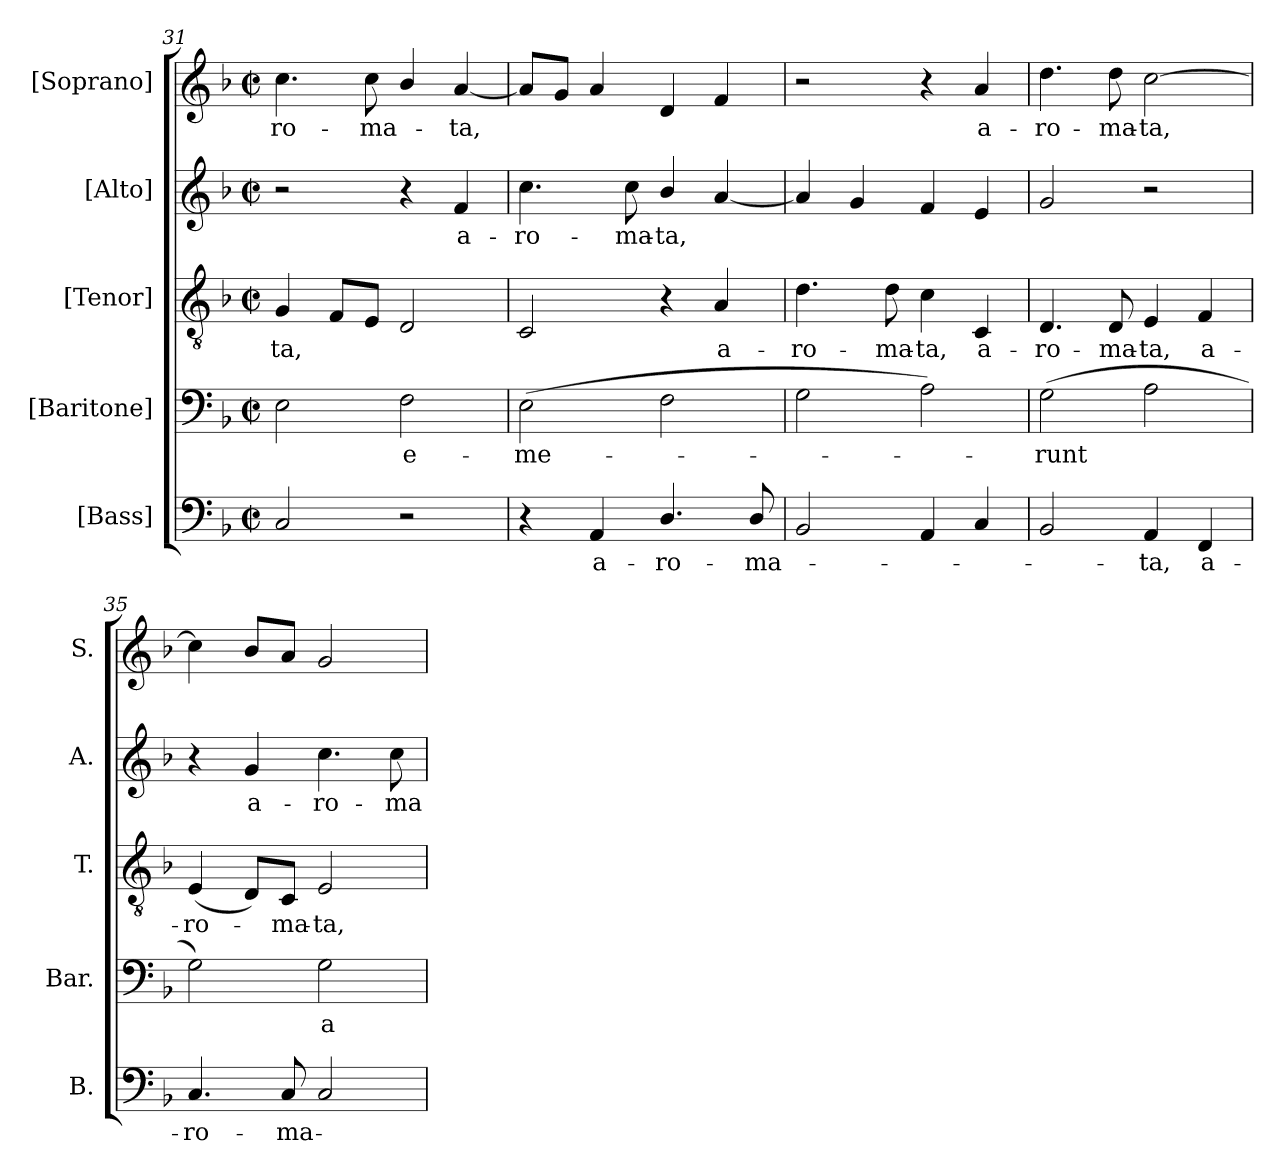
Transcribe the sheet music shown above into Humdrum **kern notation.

**kern	**text	**kern	**text	**kern	**text	**kern	**text	**kern	**text
*part5	*part5	*part4	*part4	*part3	*part3	*part2	*part2	*part1	*part1
*staff5	*staff5	*staff4	*staff4	*staff3	*staff3	*staff2	*staff2	*staff1	*staff1
*I"[Bass]	*	*I"[Baritone]	*	*I"[Tenor]	*	*I"[Alto]	*	*I"[Soprano]	*
*I'B.	*	*I'Bar.	*	*I'T.	*	*I'A.	*	*I'S.	*
!!LO:LB:g=z
*clefF4	*	*clefF4	*	*clefGv2	*	*clefG2	*	*clefG2	*
*	*	*	*	*ITrd7c12	*	*	*	*	*
*k[b-]	*	*k[b-]	*	*k[b-]	*	*k[b-]	*	*k[b-]	*
*F:	*	*F:	*	*F:	*	*F:	*	*F:	*
*M2/2	*	*M2/2	*	*M2/2	*	*M2/2	*	*M2/2	*
*met(c|)	*	*met(c|)	*	*met(c|)	*	*met(c|)	*	*met(c|)	*
=31	=31	=31	=31	=31	=31	=31	=31	=31	=31
!	!	!	!	!	!LO:LY:b:color=#000000	!	!	!	!
!	!	!	!	!	!	!	!	!	!LO:LY:b:color=#000000
2Ci/	.	2Ei\	.	4GGi/	-ta,	2r	.	4.cci\	-ro-
.	.	.	.	8FFi/L	.	.	.	.	.
!	!	!	!	!	!	!	!	!	!LO:LY:b:color=#000000
.	.	.	.	8EEi/J	.	.	.	8cci\	-ma-
!	!	!	!LO:LY:b:color=#000000	!	!	!	!	!	!
2r	.	2Fi\	e-	2DDi/	.	4r	.	4b-i/	.
!	!	!	!	!	!	!	!LO:LY:b:color=#000000	!	!
!	!	!	!	!	!	!	!	!	!LO:LY:b:color=#000000
.	.	.	.	.	.	4fi/	a-	[4ai/	-ta,
=32	=32	=32	=32	=32	=32	=32	=32	=32	=32
!	!	!	!LO:LY:b:color=#000000	!	!	!	!	!	!
!	!	!	!	!	!	!	!LO:LY:b:color=#000000	!	!
4r	.	(2Ei\	-me-	2CCi/	.	4.cci\	-ro-	8ai/L]	.
.	.	.	.	.	.	.	.	8gi/J	.
!	!LO:LY:b:color=#000000	!	!	!	!	!	!	!	!
4AAi/	a-	.	.	.	.	.	.	4ai/	.
!	!	!	!	!	!	!	!LO:LY:b:color=#000000	!	!
.	.	.	.	.	.	8cci\	-ma-	.	.
!	!LO:LY:b:color=#000000	!	!	!	!	!	!	!	!
!	!	!	!	!	!	!	!LO:LY:b:color=#000000	!	!
4.Di/	-ro-	2Fi\	.	4r	.	4b-i/	-ta,	4di/	.
!	!	!	!	!	!LO:LY:b:color=#000000	!	!	!	!
.	.	.	.	4AAi/	a-	[4ai/	.	4fi/	.
!	!LO:LY:b:color=#000000	!	!	!	!	!	!	!	!
8Di/	-ma-	.	.	.	.	.	.	.	.
=33	=33	=33	=33	=33	=33	=33	=33	=33	=33
!	!	!	!	!	!LO:LY:b:color=#000000	!	!	!	!
2BB-i/	.	2Gi\	.	4.Di\	-ro-	4ai/]	.	2r	.
.	.	.	.	.	.	4gi/	.	.	.
!	!	!	!	!	!LO:LY:b:color=#000000	!	!	!	!
.	.	.	.	8Di\	-ma-	.	.	.	.
!	!	!	!	!	!LO:LY:b:color=#000000	!	!	!	!
4AAi/	.	2Ai\)	.	4Ci\	-ta,	4fi/	.	4r	.
!	!	!	!	!	!LO:LY:b:color=#000000	!	!	!	!
!	!	!	!	!	!	!	!	!	!LO:LY:b:color=#000000
4Ci/	.	.	.	4CCi/	a-	4ei/	.	4ai/	a-
=34	=34	=34	=34	=34	=34	=34	=34	=34	=34
!	!	!	!LO:LY:b:color=#000000	!	!	!	!	!	!
!	!	!	!	!	!LO:LY:b:color=#000000	!	!	!	!
!	!	!	!	!	!	!	!	!	!LO:LY:b:color=#000000
2BB-i/	.	(2Gi\	-runt	4.DDi/	-ro-	2gi/	.	4.ddi\	-ro-
!	!	!	!	!	!LO:LY:b:color=#000000	!	!	!	!
!	!	!	!	!	!	!	!	!	!LO:LY:b:color=#000000
.	.	.	.	8DDi/	-ma-	.	.	8ddi\	-ma-
!	!LO:LY:b:color=#000000	!	!	!	!	!	!	!	!
!	!	!	!	!	!LO:LY:b:color=#000000	!	!	!	!
!	!	!	!	!	!	!	!	!	!LO:LY:b:color=#000000
4AAi/	-ta,	2Ai\	.	4EEi/	-ta,	2r	.	[2cci\	-ta,
!	!LO:LY:b:color=#000000	!	!	!	!	!	!	!	!
!	!	!	!	!	!LO:LY:b:color=#000000	!	!	!	!
4FFi/	a-	.	.	4FFi/	a-	.	.	.	.
=35	=35	=35	=35	=35	=35	=35	=35	=35	=35
!	!LO:LY:b:color=#000000	!	!	!	!	!	!	!	!
!	!	!	!	!	!LO:LY:b:color=#000000	!	!	!	!
4.Ci/	-ro-	2Gi\)	.	(4EEi/	-ro-	4r	.	4cci\]	.
!	!	!	!	!	!	!	!LO:LY:b:color=#000000	!	!
.	.	.	.	8DDi/L)	.	4gi/	a-	8b-i/L	.
!	!LO:LY:b:color=#000000	!	!	!	!	!	!	!	!
!	!	!	!	!	!LO:LY:b:color=#000000	!	!	!	!
8Ci/	-ma-	.	.	8CCi/J	-ma-	.	.	8ai/J	.
!	!	!	!LO:LY:b:color=#000000	!	!	!	!	!	!
!	!	!	!	!	!LO:LY:b:color=#000000	!	!	!	!
!	!	!	!	!	!	!	!LO:LY:b:color=#000000	!	!
2Ci/	.	2Gi\	a-	2EEi/	-ta,	4.cci\	-ro-	2gi/	.
!	!	!	!	!	!	!	!LO:LY:b:color=#000000	!	!
.	.	.	.	.	.	8cci\	-ma-	.	.
=	=	=	=	=	=	=	=	=	=
*-	*-	*-	*-	*-	*-	*-	*-	*-	*-
